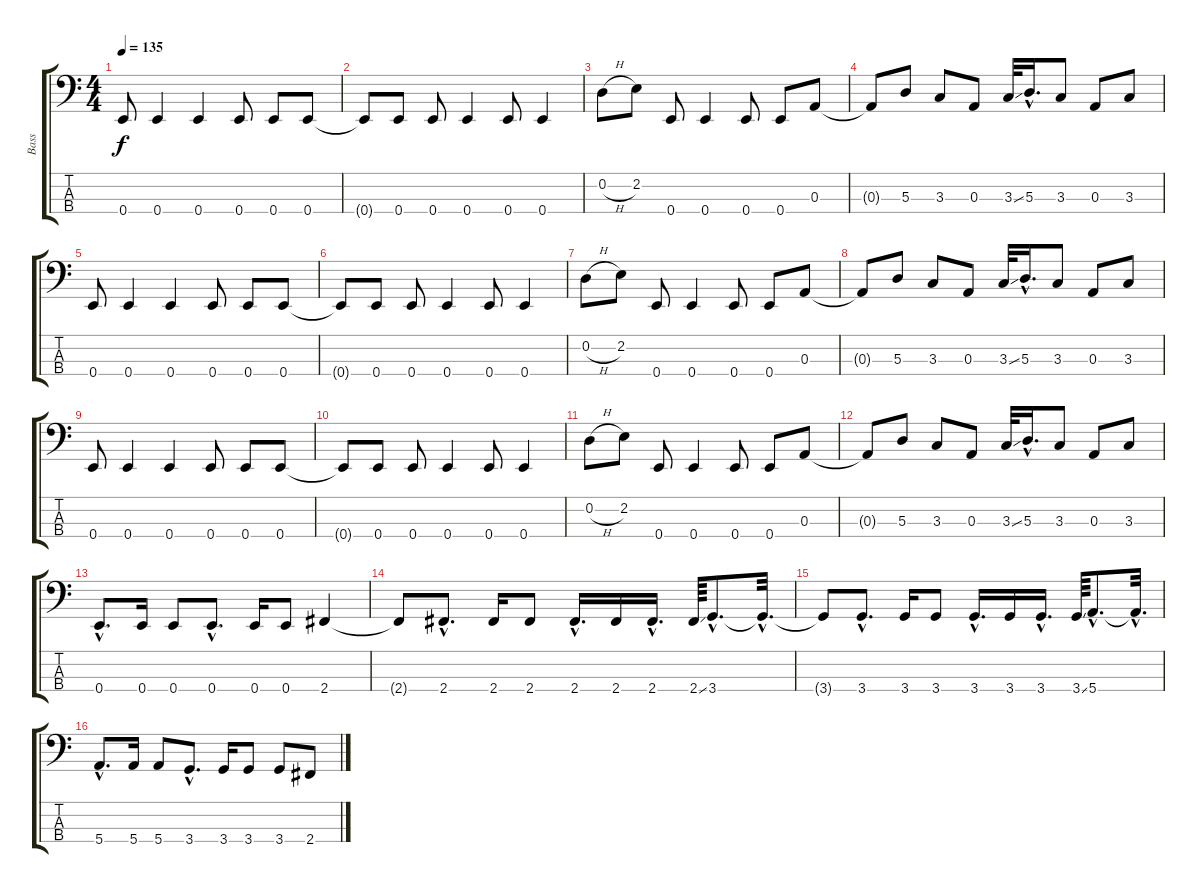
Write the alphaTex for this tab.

\track ("Bass" "Bass") {instrument electricbasspick}
\staff {score tabs}
\tuning (G2 D2 A1 E1) {hide}
\ts (4 4)
\tempo 135
\clef f4
\ks c
0.4.8{dy f} 0.4.4 0.4.4 0.4.8 0.4.8 0.4.8 |
0.4{t}.8 0.4.8 0.4.8 0.4.4 0.4.8 0.4.4 |
0.2{h}.8 2.2.8 0.4.8 0.4.4 0.4.8 0.4.8 0.3.8 |
0.3{t}.8 5.3.8 3.3.8 0.3.8 3.3{ss}.32 5.3{hac}.16{d} 3.3.8 0.3.8 3.3.8 |
0.4.8 0.4.4 0.4.4 0.4.8 0.4.8 0.4.8 |
0.4{t}.8 0.4.8 0.4.8 0.4.4 0.4.8 0.4.4 |
0.2{h}.8 2.2.8 0.4.8 0.4.4 0.4.8 0.4.8 0.3.8 |
0.3{t}.8 5.3.8 3.3.8 0.3.8 3.3{ss}.32 5.3{hac}.16{d} 3.3.8 0.3.8 3.3.8 |
0.4.8 0.4.4 0.4.4 0.4.8 0.4.8 0.4.8 |
0.4{t}.8 0.4.8 0.4.8 0.4.4 0.4.8 0.4.4 |
0.2{h}.8 2.2.8 0.4.8 0.4.4 0.4.8 0.4.8 0.3.8 |
0.3{t}.8 5.3.8 3.3.8 0.3.8 3.3{ss}.32 5.3{hac}.16{d} 3.3.8 0.3.8 3.3.8 |
0.4{hac}.8{d} 0.4.16 0.4.8 0.4{hac}.8{d} 0.4.16 0.4.8 2.4.4 |
2.4{t}.8 2.4{hac}.8{d} 2.4.16 2.4.8 2.4{hac}.16{d} 2.4.16 2.4{hac}.16{d} 2.4{ss}.64 3.4{hac}.8{d} 3.4{hac t}.32{d} |
3.4{t}.8 3.4{hac}.8{d} 3.4.16 3.4.8 3.4{hac}.16{d} 3.4.16 3.4{hac}.16{d} 3.4{ss}.64 5.4{hac}.8{d} 5.4{hac t}.32{d} |
5.4{hac}.8{d} 5.4.16 5.4.8 3.4{hac}.8{d} 3.4.16 3.4.8 3.4.8 2.4.8
